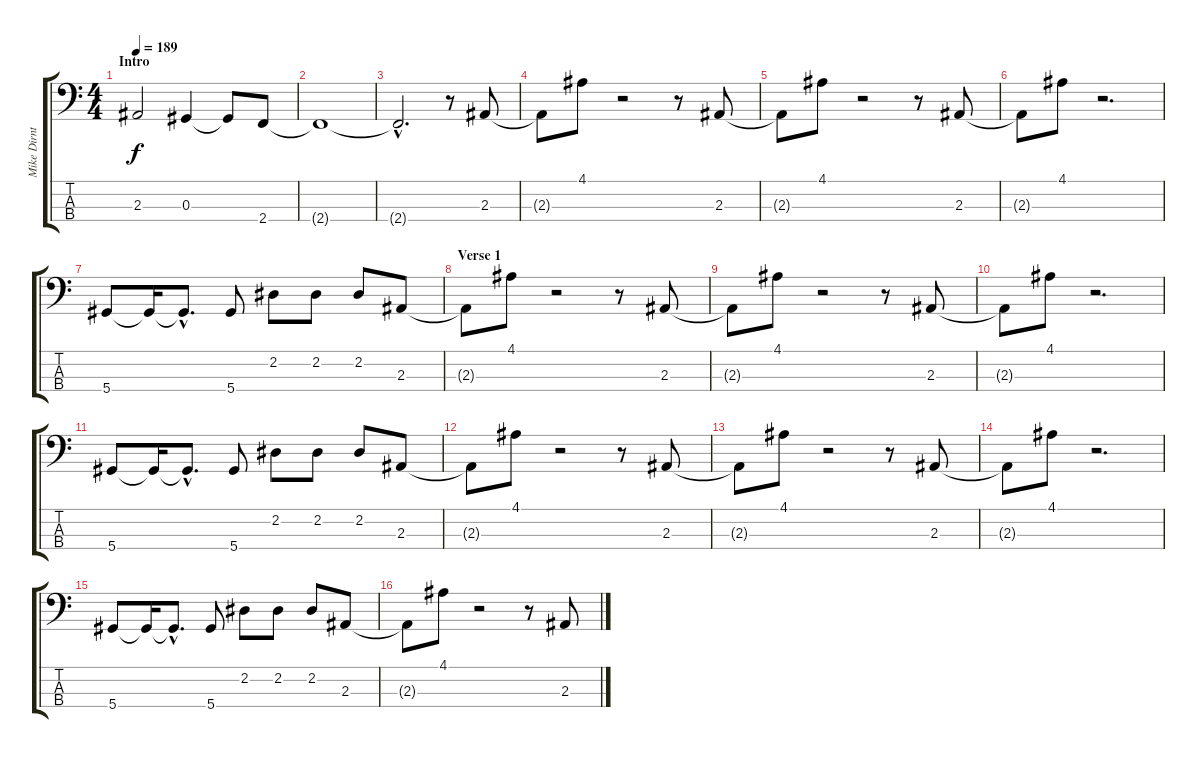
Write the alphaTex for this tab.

\track ("Mike Dirnt" "Mike Dirnt") {instrument electricbasspick}
\staff {score tabs}
\tuning (Gb2 Db2 Ab1 Eb1) {hide}
\ts (4 4)
\section ("" "Intro")
\tempo 189
\clef f4
\ks c
2.3.2{dy f instrument electricbasspick} 0.3.4 0.3{t}.8 2.4.8 |
2.4{t}.1 |
2.4{hac t}.2{d} r.8 2.3.8 |
2.3{t}.8 4.1.8 r.2 r.8 2.3.8 |
2.3{t}.8 4.1.8 r.2 r.8 2.3.8 |
2.3{t}.8 4.1.8 r.2{d} |
5.4.8 5.4{t}.16 5.4{hac t}.8{d} 5.4.8 2.2.8 2.2.8 2.2.8 2.3.8 |
\section ("" "Verse 1")
2.3{t}.8 4.1.8 r.2 r.8 2.3.8 |
2.3{t}.8 4.1.8 r.2 r.8 2.3.8 |
2.3{t}.8 4.1.8 r.2{d} |
5.4.8 5.4{t}.16 5.4{hac t}.8{d} 5.4.8 2.2.8 2.2.8 2.2.8 2.3.8 |
2.3{t}.8 4.1.8 r.2 r.8 2.3.8 |
2.3{t}.8 4.1.8 r.2 r.8 2.3.8 |
2.3{t}.8 4.1.8 r.2{d} |
5.4.8 5.4{t}.16 5.4{hac t}.8{d} 5.4.8 2.2.8 2.2.8 2.2.8 2.3.8 |
2.3{t}.8 4.1.8 r.2 r.8 2.3.8
